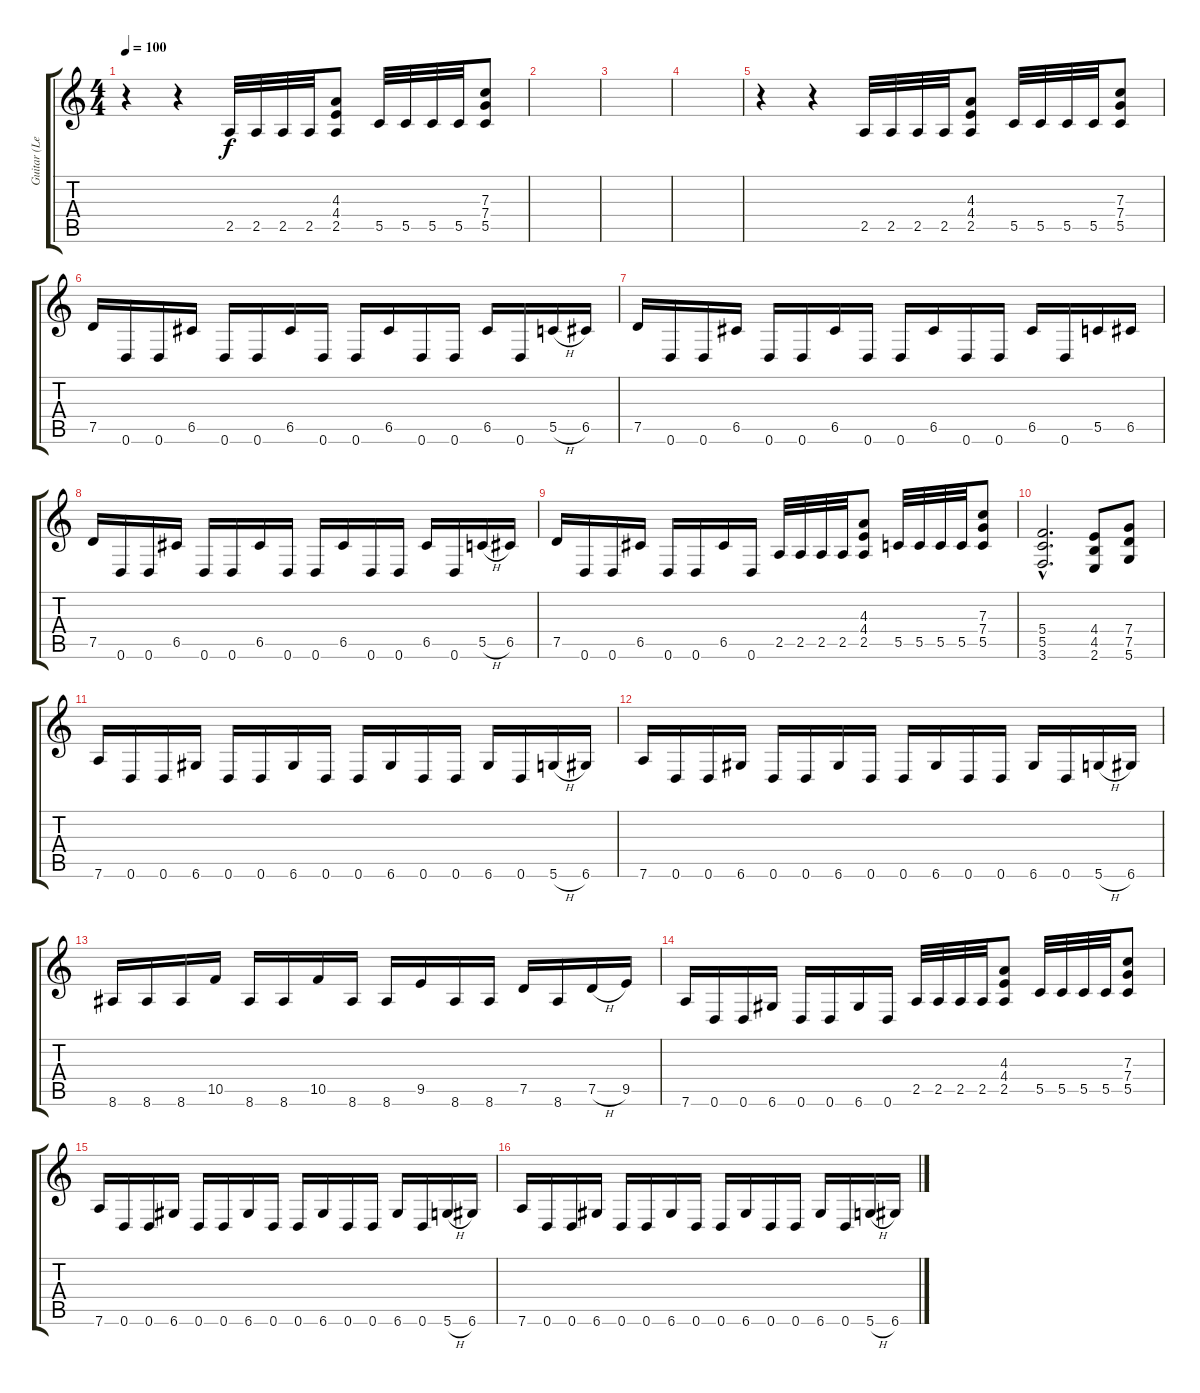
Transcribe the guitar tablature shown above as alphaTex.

\track ("Guitar (Lead)" "Guitar (Le") {instrument distortionguitar}
\staff {score tabs}
\tuning (D4 A3 F3 C3 G2 D2) {hide}
\ts (4 4)
\tempo 100
\clef g2
\ks c
r.4{dy f instrument distortionguitar} r.4 2.5.32 2.5.32 2.5.32 2.5.32 (4.3 4.4 2.5).8 5.5.32 5.5.32 5.5.32 5.5.32 (7.3 7.4 5.5).8 |
|
|
|
r.4 r.4 2.5.32 2.5.32 2.5.32 2.5.32 (4.3 4.4 2.5).8 5.5.32 5.5.32 5.5.32 5.5.32 (7.3 7.4 5.5).8 |
7.5.16 0.6.16 0.6.16 6.5.16 0.6.16 0.6.16 6.5.16 0.6.16 0.6.16 6.5.16 0.6.16 0.6.16 6.5.16 0.6.16 5.5{h}.16 6.5.16 |
7.5.16 0.6.16 0.6.16 6.5.16 0.6.16 0.6.16 6.5.16 0.6.16 0.6.16 6.5.16 0.6.16 0.6.16 6.5.16 0.6.16 5.5.16 6.5.16 |
7.5.16 0.6.16 0.6.16 6.5.16 0.6.16 0.6.16 6.5.16 0.6.16 0.6.16 6.5.16 0.6.16 0.6.16 6.5.16 0.6.16 5.5{h}.16 6.5.16 |
7.5.16 0.6.16 0.6.16 6.5.16 0.6.16 0.6.16 6.5.16 0.6.16 2.5.32 2.5.32 2.5.32 2.5.32 (4.3 4.4 2.5).8 5.5.32 5.5.32 5.5.32 5.5.32 (7.3 7.4 5.5).8 |
(5.4{hac} 5.5{hac} 3.6{hac}).2{d} (4.4 4.5 2.6).8 (7.4 7.5 5.6).8 |
7.6.16 0.6.16 0.6.16 6.6.16 0.6.16 0.6.16 6.6.16 0.6.16 0.6.16 6.6.16 0.6.16 0.6.16 6.6.16 0.6.16 5.6{h}.16 6.6.16 |
7.6.16 0.6.16 0.6.16 6.6.16 0.6.16 0.6.16 6.6.16 0.6.16 0.6.16 6.6.16 0.6.16 0.6.16 6.6.16 0.6.16 5.6{h}.16 6.6.16 |
8.6.16 8.6.16 8.6.16 10.5.16 8.6.16 8.6.16 10.5.16 8.6.16 8.6.16 9.5.16 8.6.16 8.6.16 7.5.16 8.6.16 7.5{h}.16 9.5.16 |
7.6.16 0.6.16 0.6.16 6.6.16 0.6.16 0.6.16 6.6.16 0.6.16 2.5.32 2.5.32 2.5.32 2.5.32 (4.3 4.4 2.5).8 5.5.32 5.5.32 5.5.32 5.5.32 (7.3 7.4 5.5).8 |
7.6.16 0.6.16 0.6.16 6.6.16 0.6.16 0.6.16 6.6.16 0.6.16 0.6.16 6.6.16 0.6.16 0.6.16 6.6.16 0.6.16 5.6{h}.16 6.6.16 |
7.6.16 0.6.16 0.6.16 6.6.16 0.6.16 0.6.16 6.6.16 0.6.16 0.6.16 6.6.16 0.6.16 0.6.16 6.6.16 0.6.16 5.6{h}.16 6.6.16
